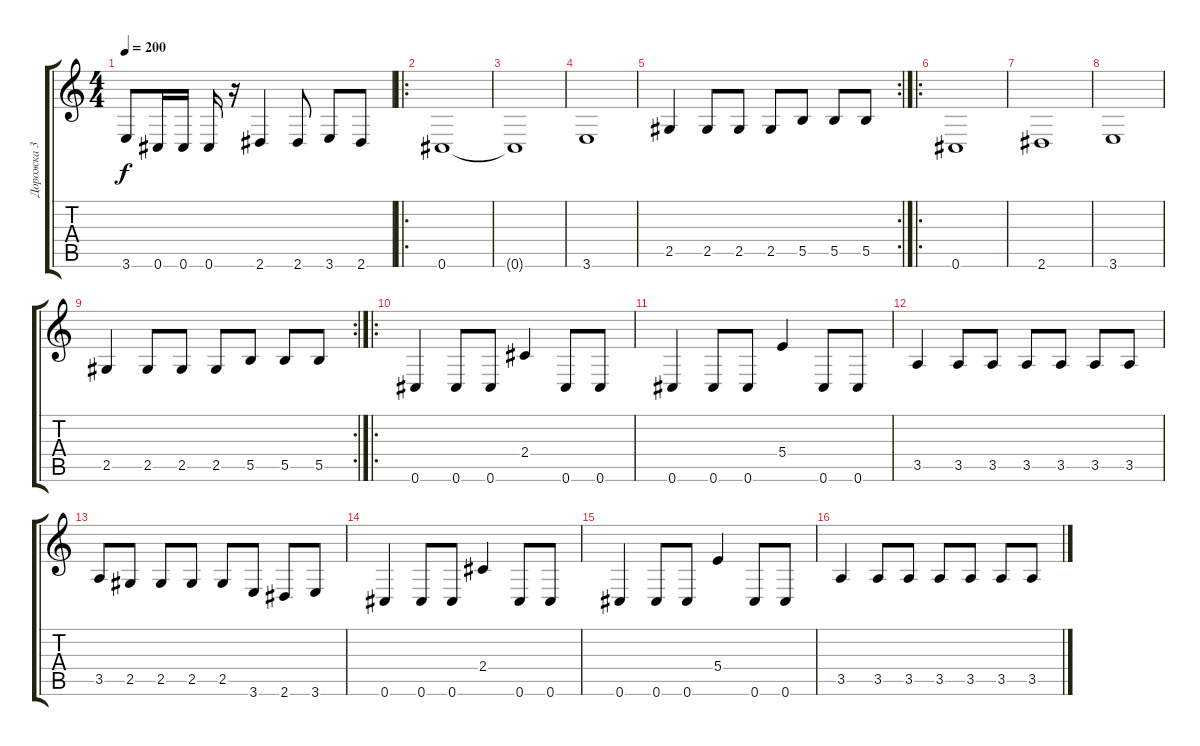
\track ("Дорожка 3" "Дорожка 3") {instrument electricbassfinger}
\staff {score tabs}
\tuning (Db4 Ab3 E3 B2 Gb2 Db2) {hide}
\ts (4 4)
\tempo 200
\clef g2
\ks c
3.6.8{dy f} 0.6.16 0.6.16 0.6.16 r.16 2.6.4 2.6.8 3.6.8 2.6.8 |
\ro
0.6.1 |
0.6{t}.1 |
3.6.1 |
\rc 2
2.5.4 2.5.8 2.5.8 2.5.8 5.5.8 5.5.8 5.5.8 |
\ro
0.6.1 |
2.6.1 |
3.6.1 |
\rc 2
2.5.4 2.5.8 2.5.8 2.5.8 5.5.8 5.5.8 5.5.8 |
\ro
0.6.4 0.6.8 0.6.8 2.4.4 0.6.8 0.6.8 |
0.6.4 0.6.8 0.6.8 5.4.4 0.6.8 0.6.8 |
3.5.4 3.5.8 3.5.8 3.5.8 3.5.8 3.5.8 3.5.8 |
3.5.8 2.5.8 2.5.8 2.5.8 2.5.8 3.6.8 2.6.8 3.6.8 |
0.6.4 0.6.8 0.6.8 2.4.4 0.6.8 0.6.8 |
0.6.4 0.6.8 0.6.8 5.4.4 0.6.8 0.6.8 |
3.5.4 3.5.8 3.5.8 3.5.8 3.5.8 3.5.8 3.5.8
